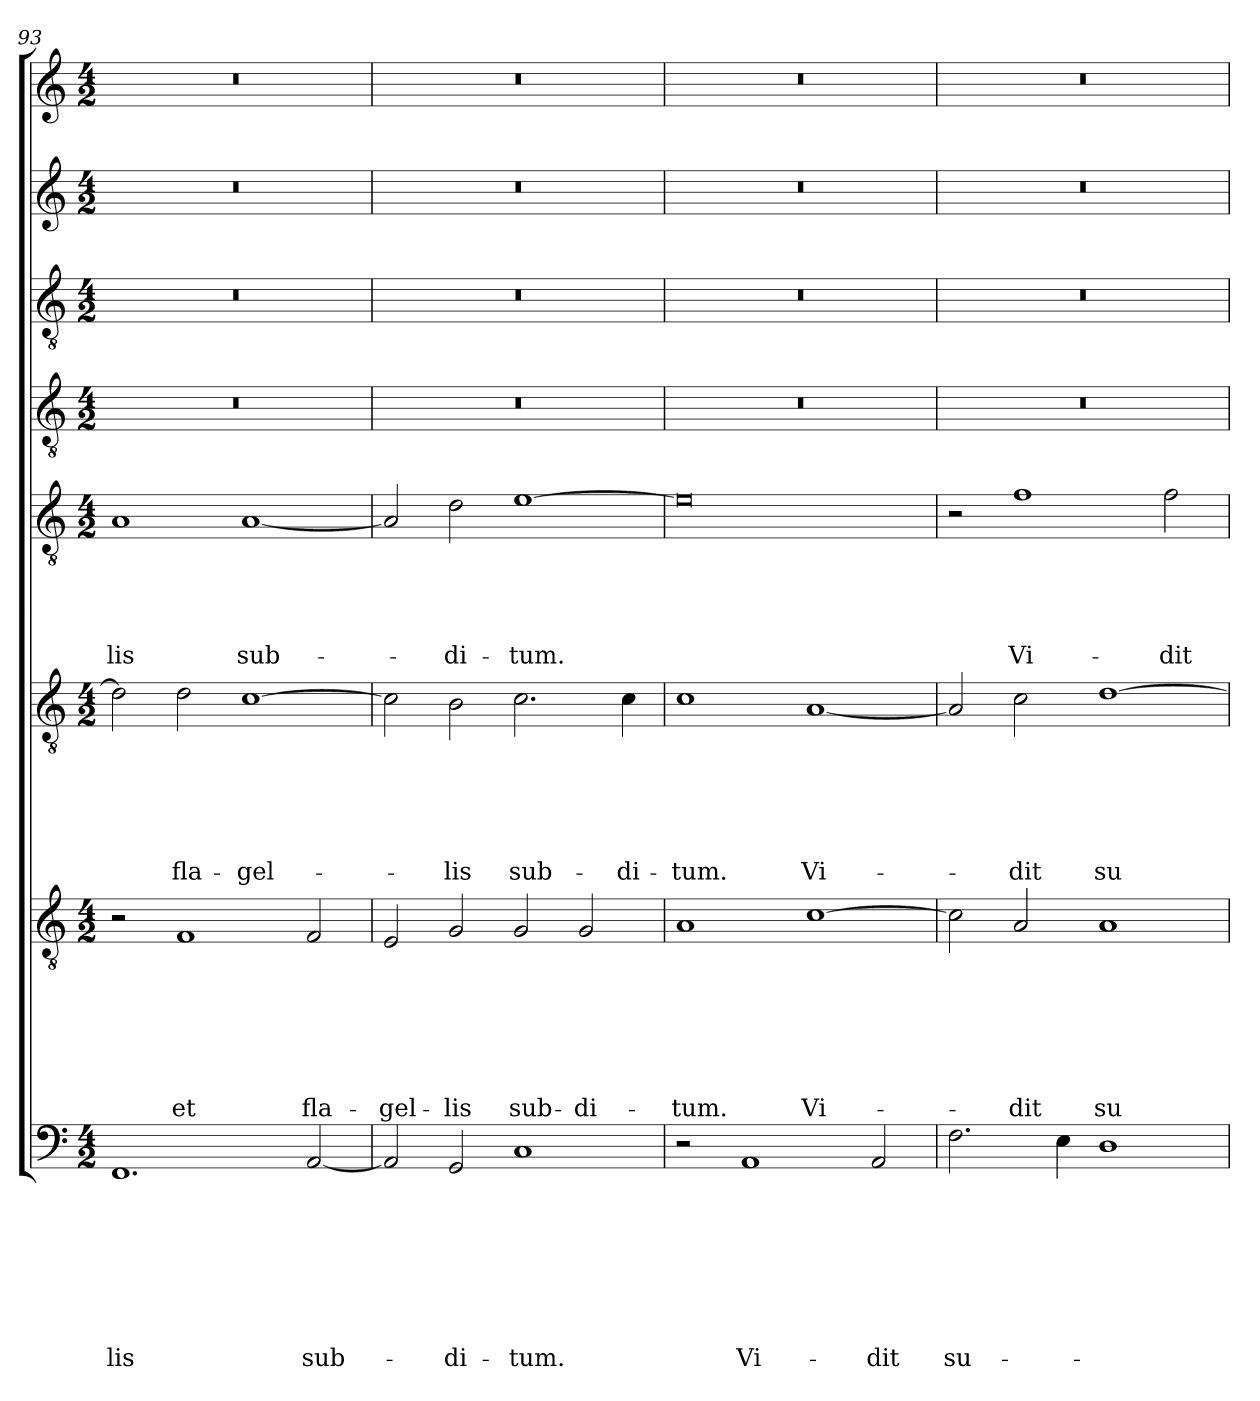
**kern	**text	**text	**text	**text	**text	**text	**text	**text	**kern	**text	**text	**text	**text	**text	**text	**text	**kern	**text	**text	**text	**text	**text	**text	**kern	**text	**text	**text	**text	**text	**kern	**kern	**kern	**kern
*part8	*part8	*part8	*part8	*part8	*part8	*part8	*part8	*part8	*part7	*part7	*part7	*part7	*part7	*part7	*part7	*part7	*part6	*part6	*part6	*part6	*part6	*part6	*part6	*part5	*part5	*part5	*part5	*part5	*part5	*part4	*part3	*part2	*part1
*staff8	*staff8	*staff8	*staff8	*staff8	*staff8	*staff8	*staff8	*staff8	*staff7	*staff7	*staff7	*staff7	*staff7	*staff7	*staff7	*staff7	*staff6	*staff6	*staff6	*staff6	*staff6	*staff6	*staff6	*staff5	*staff5	*staff5	*staff5	*staff5	*staff5	*staff4	*staff3	*staff2	*staff1
*clefF4	*	*	*	*	*	*	*	*	*clefGv2	*	*	*	*	*	*	*	*clefGv2	*	*	*	*	*	*	*clefGv2	*	*	*	*	*	*clefGv2	*clefGv2	*clefG2	*clefG2
*k[]	*	*	*	*	*	*	*	*	*k[]	*	*	*	*	*	*	*	*k[]	*	*	*	*	*	*	*k[]	*	*	*	*	*	*k[]	*k[]	*k[]	*k[]
*a:	*	*	*	*	*	*	*	*	*a:	*	*	*	*	*	*	*	*a:	*	*	*	*	*	*	*a:	*	*	*	*	*	*a:	*a:	*a:	*a:
*M4/2	*	*	*	*	*	*	*	*	*M4/2	*	*	*	*	*	*	*	*M4/2	*	*	*	*	*	*	*M4/2	*	*	*	*	*	*M4/2	*M4/2	*M4/2	*M4/2
=93	=93	=93	=93	=93	=93	=93	=93	=93	=93	=93	=93	=93	=93	=93	=93	=93	=93	=93	=93	=93	=93	=93	=93	=93	=93	=93	=93	=93	=93	=93	=93	=93	=93
!	!	!	!	!	!	!	!	!LO:LY:b	!	!	!	!	!	!	!	!	!	!	!	!	!	!	!	!	!	!	!	!	!LO:LY:b	!	!	!	!
1.FF	.	.	.	.	.	.	.	-lis	2r	.	.	.	.	.	.	.	2d\]	.	.	.	.	.	.	1A	.	.	.	.	-lis	0r	0r	0r	0r
!	!	!	!	!	!	!	!	!	!	!	!	!	!	!	!	!LO:LY:b	!	!	!	!	!	!	!LO:LY:b	!	!	!	!	!	!	!	!	!	!
.	.	.	.	.	.	.	.	.	1F	.	.	.	.	.	.	et	2d\	.	.	.	.	.	fla-	.	.	.	.	.	.	.	.	.	.
!	!	!	!	!	!	!	!	!	!	!	!	!	!	!	!	!	!	!	!	!	!	!	!LO:LY:b	!	!	!	!	!	!LO:LY:b	!	!	!	!
.	.	.	.	.	.	.	.	.	.	.	.	.	.	.	.	.	[1c	.	.	.	.	.	-gel-	[1A	.	.	.	.	sub-	.	.	.	.
!	!	!	!	!	!	!	!	!LO:LY:b	!	!	!	!	!	!	!	!LO:LY:b	!	!	!	!	!	!	!	!	!	!	!	!	!	!	!	!	!
[2AA/	.	.	.	.	.	.	.	sub-	2F/	.	.	.	.	.	.	fla-	.	.	.	.	.	.	.	.	.	.	.	.	.	.	.	.	.
=94	=94	=94	=94	=94	=94	=94	=94	=94	=94	=94	=94	=94	=94	=94	=94	=94	=94	=94	=94	=94	=94	=94	=94	=94	=94	=94	=94	=94	=94	=94	=94	=94	=94
!	!	!	!	!	!	!	!	!	!	!	!	!	!	!	!	!LO:LY:b	!	!	!	!	!	!	!	!	!	!	!	!	!	!	!	!	!
2AA/]	.	.	.	.	.	.	.	.	2E/	.	.	.	.	.	.	-gel-	2c\]	.	.	.	.	.	.	2A/]	.	.	.	.	.	0r	0r	0r	0r
!	!	!	!	!	!	!	!	!LO:LY:b	!	!	!	!	!	!	!	!LO:LY:b	!	!	!	!	!	!	!LO:LY:b	!	!	!	!	!	!LO:LY:b	!	!	!	!
2GG/	.	.	.	.	.	.	.	-di-	2G/	.	.	.	.	.	.	-lis	2B\	.	.	.	.	.	-lis	2d\	.	.	.	.	-di-	.	.	.	.
!	!	!	!	!	!	!	!	!LO:LY:b	!	!	!	!	!	!	!	!LO:LY:b	!	!	!	!	!	!	!LO:LY:b	!	!	!	!	!	!LO:LY:b	!	!	!	!
1C	.	.	.	.	.	.	.	-tum.	2G/	.	.	.	.	.	.	sub-	2.c\	.	.	.	.	.	sub-	[1e	.	.	.	.	-tum.	.	.	.	.
!	!	!	!	!	!	!	!	!	!	!	!	!	!	!	!	!LO:LY:b	!	!	!	!	!	!	!	!	!	!	!	!	!	!	!	!	!
.	.	.	.	.	.	.	.	.	2G/	.	.	.	.	.	.	-di-	.	.	.	.	.	.	.	.	.	.	.	.	.	.	.	.	.
!	!	!	!	!	!	!	!	!	!	!	!	!	!	!	!	!	!	!	!	!	!	!	!LO:LY:b	!	!	!	!	!	!	!	!	!	!
.	.	.	.	.	.	.	.	.	.	.	.	.	.	.	.	.	4c\	.	.	.	.	.	-di-	.	.	.	.	.	.	.	.	.	.
=95	=95	=95	=95	=95	=95	=95	=95	=95	=95	=95	=95	=95	=95	=95	=95	=95	=95	=95	=95	=95	=95	=95	=95	=95	=95	=95	=95	=95	=95	=95	=95	=95	=95
!	!	!	!	!	!	!	!	!	!	!	!	!	!	!	!	!LO:LY:b	!	!	!	!	!	!	!LO:LY:b	!	!	!	!	!	!	!	!	!	!
2r	.	.	.	.	.	.	.	.	1A	.	.	.	.	.	.	-tum.	1c	.	.	.	.	.	-tum.	0e]	.	.	.	.	.	0r	0r	0r	0r
!	!	!	!	!	!	!	!	!LO:LY:b	!	!	!	!	!	!	!	!	!	!	!	!	!	!	!	!	!	!	!	!	!	!	!	!	!
1AA	.	.	.	.	.	.	.	Vi-	.	.	.	.	.	.	.	.	.	.	.	.	.	.	.	.	.	.	.	.	.	.	.	.	.
!	!	!	!	!	!	!	!	!	!	!	!	!	!	!	!	!LO:LY:b	!	!	!	!	!	!	!LO:LY:b	!	!	!	!	!	!	!	!	!	!
.	.	.	.	.	.	.	.	.	[1c	.	.	.	.	.	.	Vi-	[1A	.	.	.	.	.	Vi-	.	.	.	.	.	.	.	.	.	.
!	!	!	!	!	!	!	!	!LO:LY:b	!	!	!	!	!	!	!	!	!	!	!	!	!	!	!	!	!	!	!	!	!	!	!	!	!
2AA/	.	.	.	.	.	.	.	-dit	.	.	.	.	.	.	.	.	.	.	.	.	.	.	.	.	.	.	.	.	.	.	.	.	.
=96	=96	=96	=96	=96	=96	=96	=96	=96	=96	=96	=96	=96	=96	=96	=96	=96	=96	=96	=96	=96	=96	=96	=96	=96	=96	=96	=96	=96	=96	=96	=96	=96	=96
!	!	!	!	!	!	!	!	!LO:LY:b	!	!	!	!	!	!	!	!	!	!	!	!	!	!	!	!	!	!	!	!	!	!	!	!	!
2.F\	.	.	.	.	.	.	.	su-	2c\]	.	.	.	.	.	.	.	2A/]	.	.	.	.	.	.	2r	.	.	.	.	.	0r	0r	0r	0r
!	!	!	!	!	!	!	!	!	!	!	!	!	!	!	!	!LO:LY:b	!	!	!	!	!	!	!LO:LY:b	!	!	!	!	!	!LO:LY:b	!	!	!	!
.	.	.	.	.	.	.	.	.	2A/	.	.	.	.	.	.	-dit	2c\	.	.	.	.	.	-dit	1f	.	.	.	.	Vi-	.	.	.	.
4E\	.	.	.	.	.	.	.	.	.	.	.	.	.	.	.	.	.	.	.	.	.	.	.	.	.	.	.	.	.	.	.	.	.
!	!	!	!	!	!	!	!	!	!	!	!	!	!	!	!	!LO:LY:b	!	!	!	!	!	!	!LO:LY:b	!	!	!	!	!	!	!	!	!	!
1D	.	.	.	.	.	.	.	.	1A	.	.	.	.	.	.	su-	[1d	.	.	.	.	.	su-	.	.	.	.	.	.	.	.	.	.
!	!	!	!	!	!	!	!	!	!	!	!	!	!	!	!	!	!	!	!	!	!	!	!	!	!	!	!	!	!LO:LY:b	!	!	!	!
.	.	.	.	.	.	.	.	.	.	.	.	.	.	.	.	.	.	.	.	.	.	.	.	2f\	.	.	.	.	-dit	.	.	.	.
=	=	=	=	=	=	=	=	=	=	=	=	=	=	=	=	=	=	=	=	=	=	=	=	=	=	=	=	=	=	=	=	=	=
*-	*-	*-	*-	*-	*-	*-	*-	*-	*-	*-	*-	*-	*-	*-	*-	*-	*-	*-	*-	*-	*-	*-	*-	*-	*-	*-	*-	*-	*-	*-	*-	*-	*-
